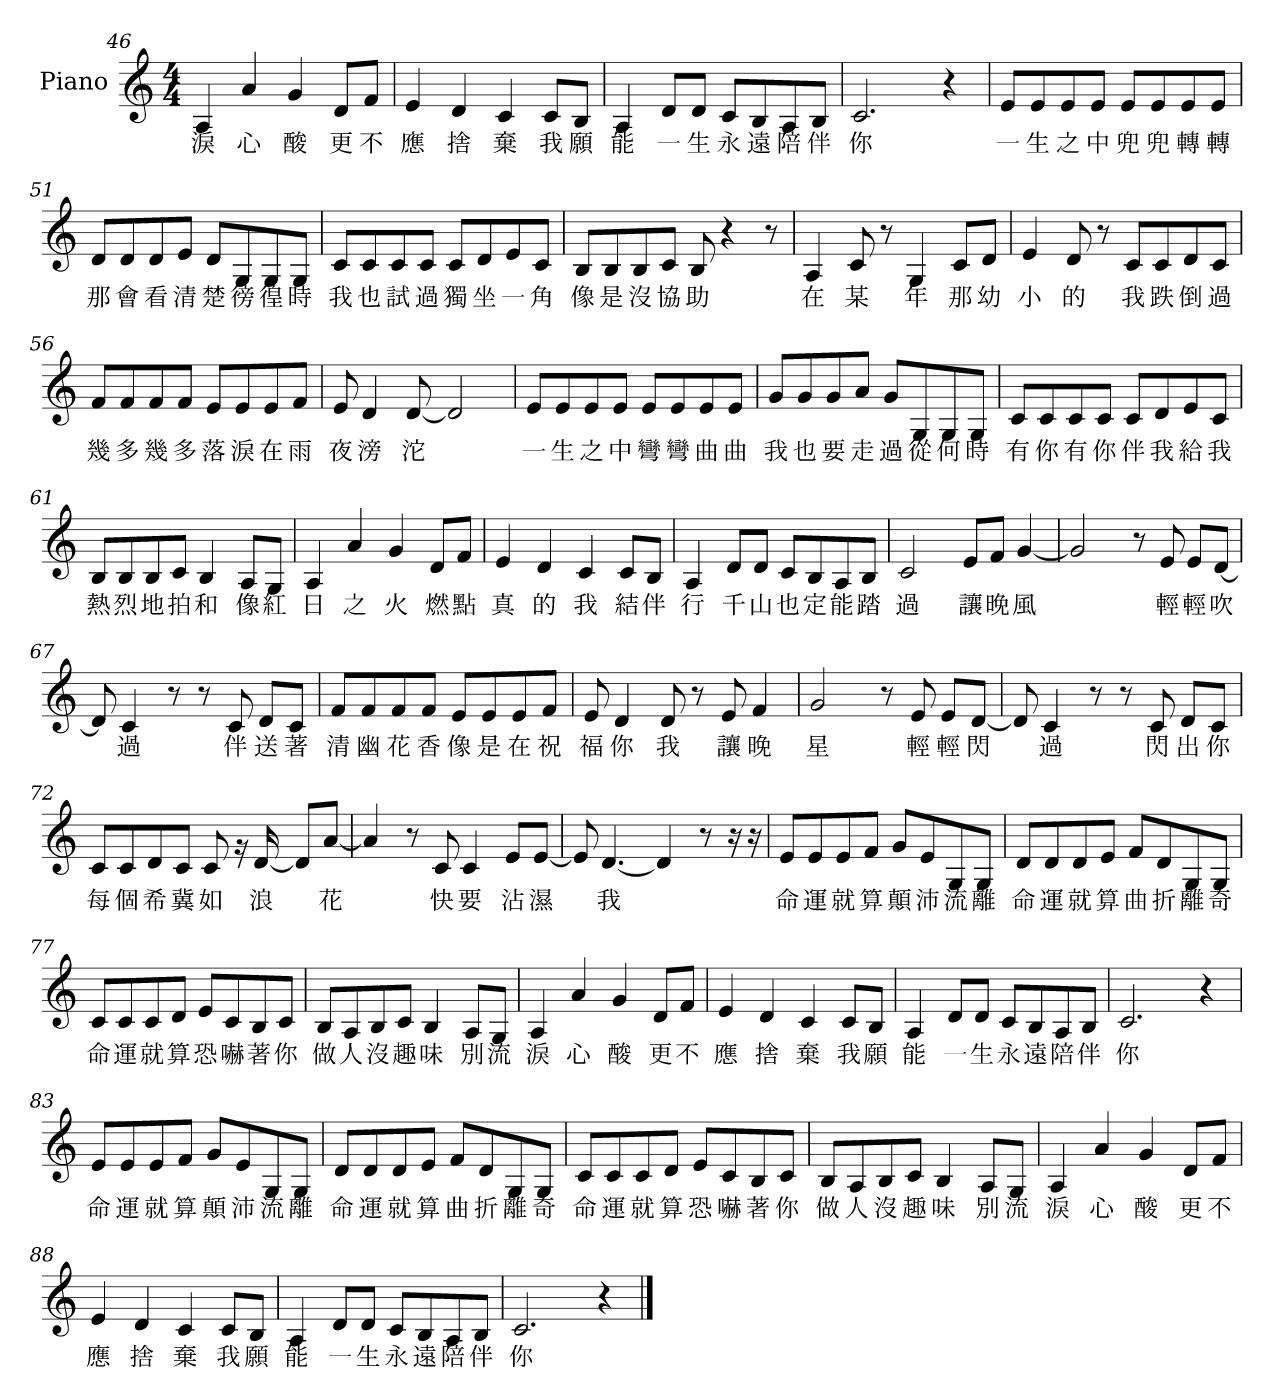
**kern	**text
*part1	*part1
*staff1	*staff1
*I"Piano	*
*I'Pno	*
!!LO:LB:g=z
*clefG2	*
*k[]	*
*M4/4	*
=46	=46
4A/	淚
4a/	心
4g/	酸
8d/L	更
8f/J	不
=47	=47
4e/	應
4d/	捨
4c/	棄
8c/L	我
8B/J	願
=48	=48
4A/	能
8d/L	一
8d/J	生
8c/L	永
8B/	遠
8A/	陪
8B/J	伴
!!LO:LB:g=z
=49	=49
2.c/	你
4r	.
=50	=50
8e/L	一
8e/	生
8e/	之
8e/J	中
8e/L	兜
8e/	兜
8e/	轉
8e/J	轉
!!LO:LB:g=z
=51	=51
8d/L	那
8d/	會
8d/	看
8e/J	清
8d/L	楚
8G/	徬
8G/	徨
8G/J	時
=52	=52
8c/L	我
8c/	也
8c/	試
8c/J	過
8c/L	獨
8d/	坐
8e/	一
8c/J	角
=53	=53
8B/L	像
8B/	是
8B/	沒
8c/J	協
8B/	助
4r	.
8r	.
!!LO:PB:g=z
=54	=54
4A/	在
8c/	某
8r	.
4G/	年
8c/L	那
8d/J	幼
=55	=55
4e/	小
8d/	的
8r	.
8c/L	我
8c/	跌
8d/	倒
8c/J	過
=56	=56
8f/L	幾
8f/	多
8f/	幾
8f/J	多
8e/L	落
8e/	淚
8e/	在
8f/J	雨
!!LO:LB:g=z
=57	=57
8e/	夜
4d/	滂
[8d/	沱
2d/]	.
=58	=58
8e/L	一
8e/	生
8e/	之
8e/J	中
8e/L	彎
8e/	彎
8e/	曲
8e/J	曲
=59	=59
8g/L	我
8g/	也
8g/	要
8a/J	走
8g/L	過
8G/	從
8G/	何
8G/J	時
!!LO:LB:g=z
=60	=60
8c/L	有
8c/	你
8c/	有
8c/J	你
8c/L	伴
8d/	我
8e/	給
8c/J	我
=61	=61
8B/L	熱
8B/	烈
8B/	地
8c/J	拍
4B/	和
8A/L	像
8G/J	紅
=62	=62
4A/	日
4a/	之
4g/	火
8d/L	燃
8f/J	點
!!LO:LB:g=z
=63	=63
4e/	真
4d/	的
4c/	我
8c/L	結
8B/J	伴
=64	=64
4A/	行
8d/L	千
8d/J	山
8c/L	也
8B/	定
8A/	能
8B/J	踏
=65	=65
2c/	過
8e/L	讓
8f/J	晚
[4g/	風
!!LO:LB:g=z
=66	=66
2g/]	.
8r	.
8e/	輕
8e/L	輕
[8d/J	吹
=67	=67
8d/]	.
4c/	過
8r	.
8r	.
8c/	伴
8d/L	送
8c/J	著
=68	=68
8f/L	清
8f/	幽
8f/	花
8f/J	香
8e/L	像
8e/	是
8e/	在
8f/J	祝
!!LO:PB:g=z
=69	=69
8e/	福
4d/	你
8d/	我
8r	.
8e/	讓
4f/	晚
=70	=70
2g/	星
8r	.
8e/	輕
8e/L	輕
[8d/J	閃
=71	=71
8d/]	.
4c/	過
8r	.
8r	.
8c/	閃
8d/L	出
8c/J	你
!!LO:LB:g=z
=72	=72
8c/L	每
8c/	個
8d/	希
8c/J	冀
8c/	如
16rg	.
[16d/	浪
8d/L]	.
[8a/J	花
=73	=73
4a/]	.
8r	.
8c/	快
4c/	要
8e/L	沾
[8e/J	濕
=74	=74
8e/]	.
[4.d/	我
4d/]	.
8r	.
16r	.
16r	.
!!LO:LB:g=z
=75	=75
8e/L	命
8e/	運
8e/	就
8f/J	算
8g/L	顛
8e/	沛
8G/	流
8G/J	離
=76	=76
8d/L	命
8d/	運
8d/	就
8e/J	算
8f/L	曲
8d/	折
8G/	離
8G/J	奇
!!LO:LB:g=z
=77	=77
8c/L	命
8c/	運
8c/	就
8d/J	算
8e/L	恐
8c/	嚇
8B/	著
8c/J	你
=78	=78
8B/L	做
8A/	人
8B/	沒
8c/J	趣
4B/	味
8A/L	別
8G/J	流
=79	=79
4A/	淚
4a/	心
4g/	酸
8d/L	更
8f/J	不
!!LO:LB:g=z
=80	=80
4e/	應
4d/	捨
4c/	棄
8c/L	我
8B/J	願
=81	=81
4A/	能
8d/L	一
8d/J	生
8c/L	永
8B/	遠
8A/	陪
8B/J	伴
=82	=82
2.c/	你
4r	.
!!LO:PB:g=z
=83	=83
8e/L	命
8e/	運
8e/	就
8f/J	算
8g/L	顛
8e/	沛
8G/	流
8G/J	離
=84	=84
8d/L	命
8d/	運
8d/	就
8e/J	算
8f/L	曲
8d/	折
8G/	離
8G/J	奇
=85	=85
8c/L	命
8c/	運
8c/	就
8d/J	算
8e/L	恐
8c/	嚇
8B/	著
8c/J	你
!!LO:LB:g=z
=86	=86
8B/L	做
8A/	人
8B/	沒
8c/J	趣
4B/	味
8A/L	別
8G/J	流
=87	=87
4A/	淚
4a/	心
4g/	酸
8d/L	更
8f/J	不
=88	=88
4e/	應
4d/	捨
4c/	棄
8c/L	我
8B/J	願
!!LO:LB:g=z
=89	=89
4A/	能
8d/L	一
8d/J	生
8c/L	永
8B/	遠
8A/	陪
8B/J	伴
=90	=90
2.c/	你
4r	.
==	==
*-	*-
